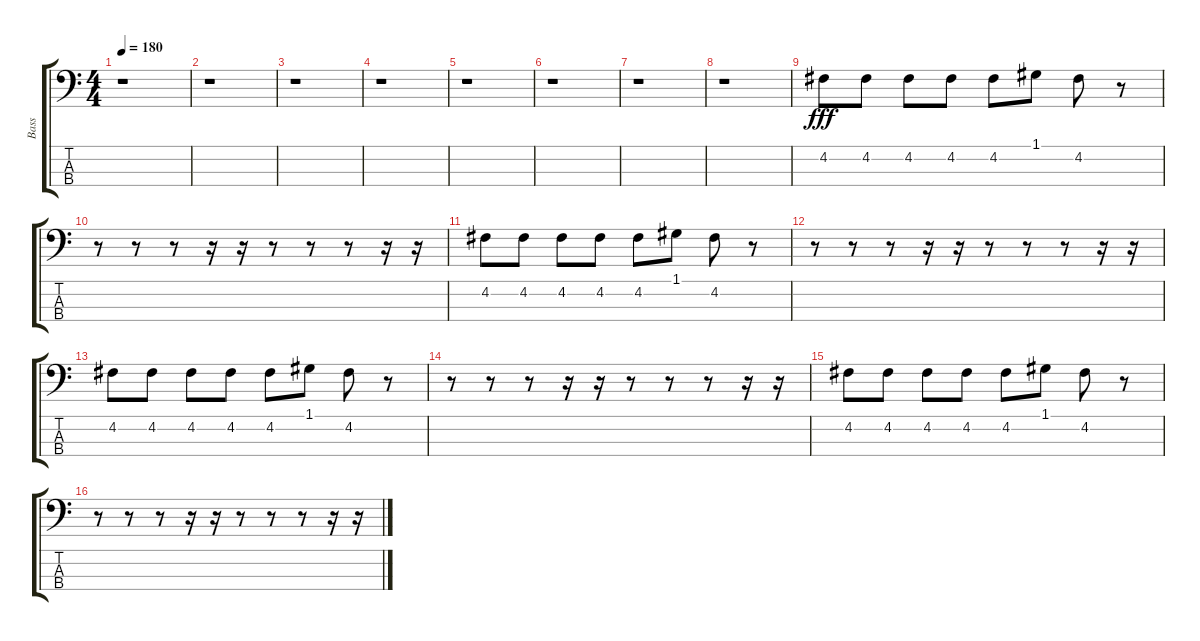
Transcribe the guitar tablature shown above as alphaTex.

\track ("Bass" "Bass") {instrument electricbasspick}
\staff {score tabs}
\tuning (G2 D2 A1 E1) {hide}
\ts (4 4)
\tempo 180
\clef f4
\ks c
r.1{dy fff instrument electricbasspick} |
r.1 |
r.1 |
r.1 |
r.1 |
r.1 |
r.1 |
r.1 |
4.2.8 4.2.8 4.2.8 4.2.8 4.2.8 1.1.8 4.2.8 r.8 |
r.8 r.8 r.8 r.16 r.16 r.8 r.8 r.8 r.16 r.16 |
4.2.8 4.2.8 4.2.8 4.2.8 4.2.8 1.1.8 4.2.8 r.8 |
r.8 r.8 r.8 r.16 r.16 r.8 r.8 r.8 r.16 r.16 |
4.2.8 4.2.8 4.2.8 4.2.8 4.2.8 1.1.8 4.2.8 r.8 |
r.8 r.8 r.8 r.16 r.16 r.8 r.8 r.8 r.16 r.16 |
4.2.8 4.2.8 4.2.8 4.2.8 4.2.8 1.1.8 4.2.8 r.8 |
r.8 r.8 r.8 r.16 r.16 r.8 r.8 r.8 r.16 r.16
